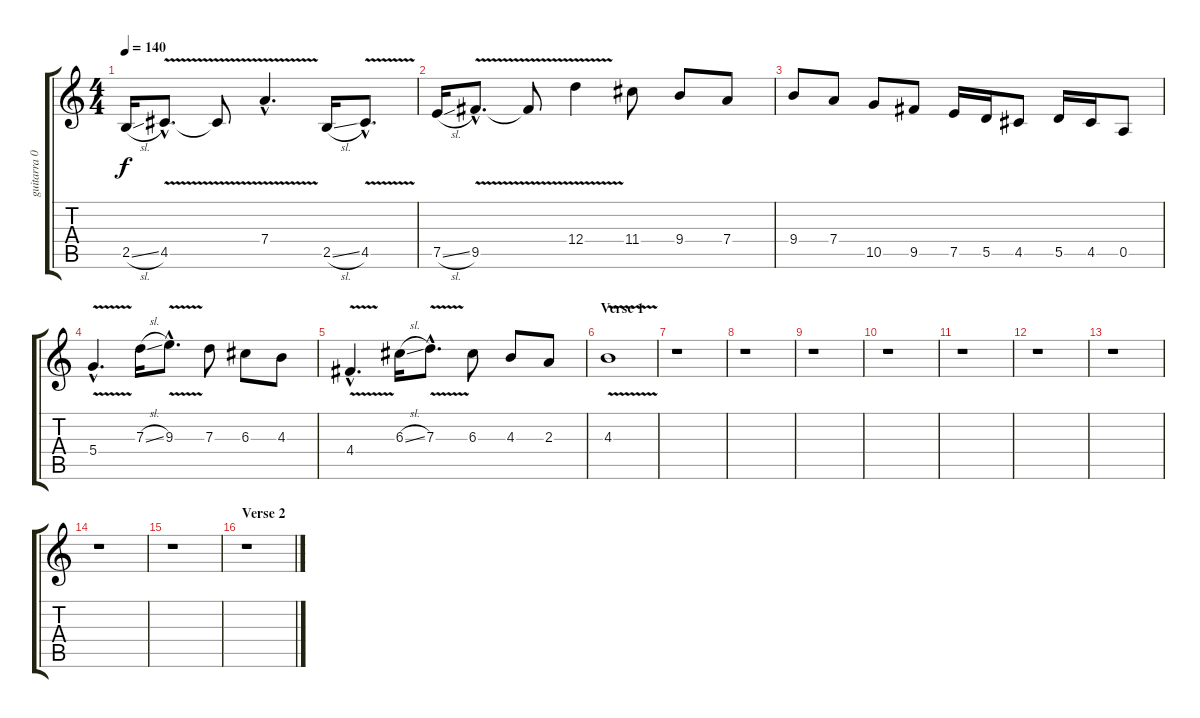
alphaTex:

\track ("guitarra 01" "guitarra 0") {instrument distortionguitar}
\staff {score tabs}
\tuning (E4 B3 G3 D3 A2 E2) {hide}
\ts (4 4)
\tempo 140
\clef g2
\ks c
2.5{sl}.16{dy f} 4.5{v hac}.8{d} 4.5{t}.8 7.4{v hac}.4{d} 2.5{sl}.16 4.5{v hac}.8{d} |
7.5{sl}.16 9.5{v hac}.8{d} 9.5{t}.8 12.4{v}.4 11.4.8 9.4.8 7.4.8 |
9.4.8 7.4.8 10.5.8 9.5.8 7.5.16 5.5.16 4.5.8 5.5.16 4.5.16 0.5.8 |
5.4{v hac}.4{d} 7.3{sl}.16 9.3{v hac}.8{d} 7.3.8 6.3.8 4.3.8 |
4.4{v hac}.4{d} 6.3{sl}.16 7.3{v hac}.8{d} 6.3.8 4.3.8 2.3.8 |
\section ("" "Verse 1")
4.3{v}.1{volume 6} |
r.1 |
r.1 |
r.1 |
r.1 |
r.1 |
r.1 |
r.1 |
r.1 |
r.1 |
\section ("" "Verse 2")
r.1
